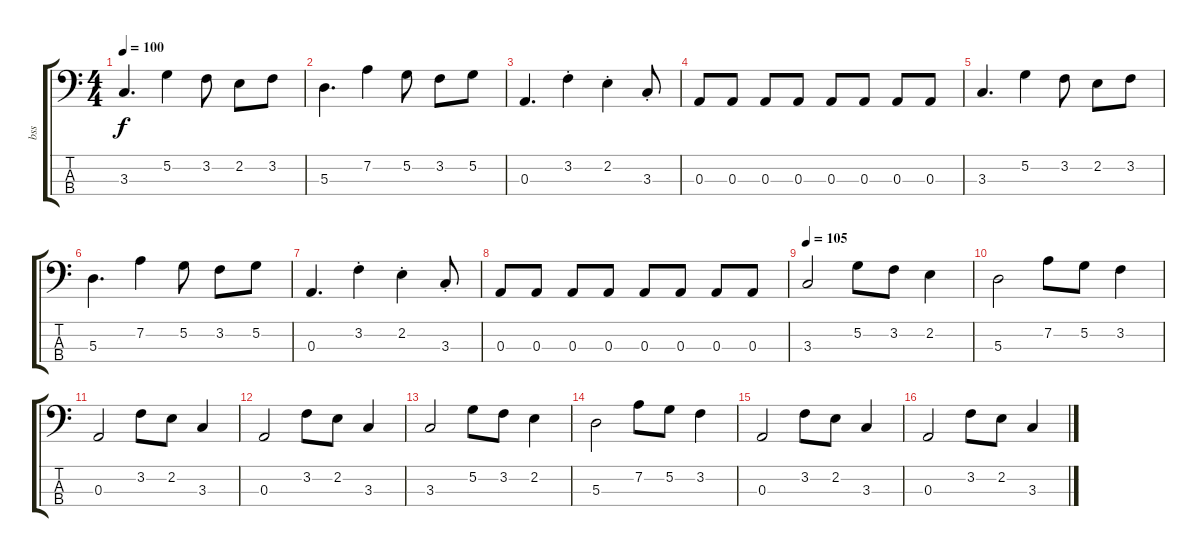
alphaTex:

\track ("bss" "bss") {instrument electricbasspick}
\staff {score tabs}
\tuning (G2 D2 A1 E1) {hide}
\ts (4 4)
\tempo 100
\clef f4
\ks c
3.3.4{d dy f volume 2 instrument electricbasspick} 5.2.4 3.2.8 2.2.8 3.2.8 |
5.3.4{d} 7.2.4 5.2.8 3.2.8 5.2.8 |
0.3.4{d} 3.2{st}.4 2.2{st}.4 3.3{st}.8 |
0.3.8 0.3.8 0.3.8 0.3.8 0.3.8 0.3.8 0.3.8 0.3.8 |
3.3.4{d} 5.2.4 3.2.8 2.2.8 3.2.8 |
5.3.4{d} 7.2.4 5.2.8 3.2.8 5.2.8 |
0.3.4{d} 3.2{st}.4 2.2{st}.4 3.3{st}.8 |
0.3.8 0.3.8 0.3.8 0.3.8 0.3.8 0.3.8 0.3.8 0.3.8 |
\tempo 105
3.3.2{volume 12 instrument electricbasspick} 5.2.8 3.2.8 2.2.4 |
5.3.2 7.2.8 5.2.8 3.2.4 |
0.3.2 3.2.8 2.2.8 3.3.4 |
0.3.2 3.2.8 2.2.8 3.3.4 |
3.3.2 5.2.8 3.2.8 2.2.4 |
5.3.2 7.2.8 5.2.8 3.2.4 |
0.3.2 3.2.8 2.2.8 3.3.4 |
0.3.2 3.2.8 2.2.8 3.3.4
